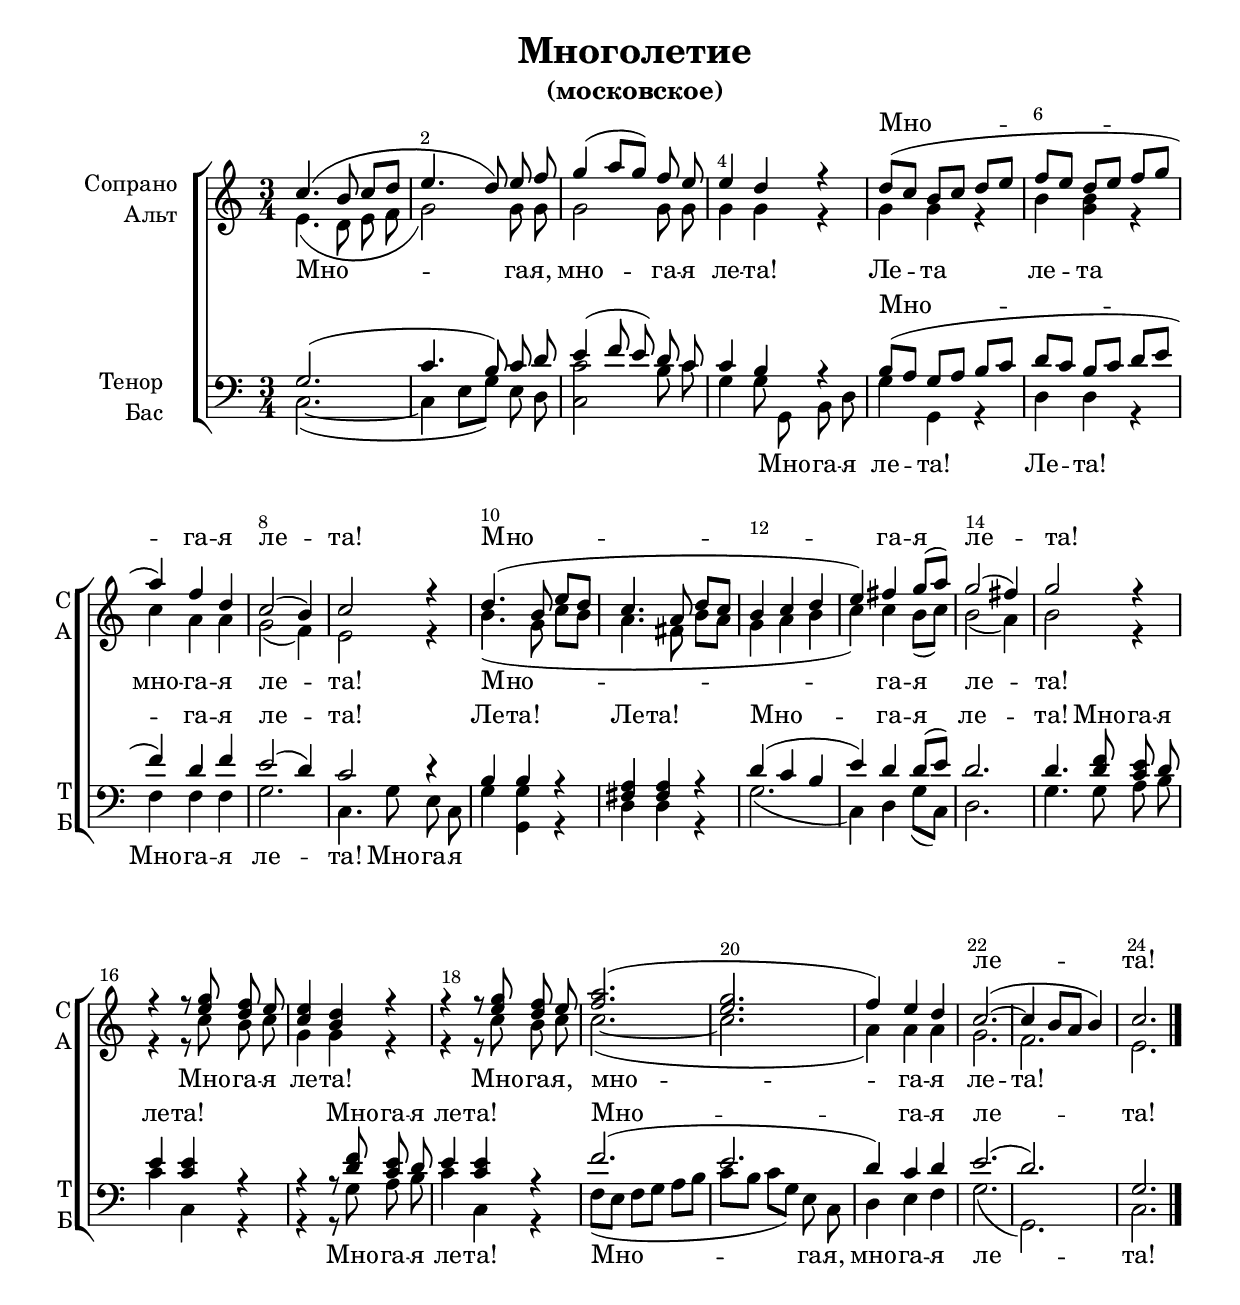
\version "2.22.0"

% закомментируйте строку ниже, чтобы получался pdf с навигацией
%#(ly:set-option 'point-and-click #f)
#(ly:set-option 'midi-extension "mid")
#(ly:set-option 'embed-source-code #t) % внедряем исходник как аттач к pdf
#(set-default-paper-size "a4")
%#(set-global-staff-size 18)

\header {
 title = "Многолетие"
  subtitle = "(московское)"
  % Удалить строку версии LilyPond 
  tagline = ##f
}


abr = { \break }
%abr = \tag #'BR { \break }
abr = {}

pbr = { \pageBreak }
%pbr = {}

breathes = { \once \override BreathingSign.text = \markup { \musicglyph #"scripts.tickmark" } \breathe }

bort = {  % Динамика: вместо f, p пишем по-русски гр., т. и т.д.
  \override DynamicText.stencil = #(lambda (grob)(
                                                   grob-interpret-markup grob (                         
                                                                                let (( dyntxt (ly:grob-property grob 'text ) )  )
                                                                                ( set! dyntxt (cond
                                                                                               (( equal? dyntxt "ff" ) "оч. гр." ) 
                                                                                               (( equal? dyntxt "f" ) "гр." )
                                                                                               (( equal? dyntxt "mf" ) "ум." )
                                                                                               (( equal? dyntxt "mp" ) "ум." )
                                                                                               (( equal? dyntxt "p" ) "т." )
                                                                                               )) #{ \markup \normal-text \italic $dyntxt #} )
                                                   )) }


melon = { \set melismaBusyProperties = #'() }
meloff = { \unset melismaBusyProperties }
solo = ^\markup\italic"Соло"
tutti =  ^\markup\italic"tutti"

co = \cadenzaOn
cof = \cadenzaOff
cb = { \cadenzaOff \bar "||" }
cbr = { \bar "" }
cbar = { \cadenzaOff \bar "|" \cadenzaOn }
stemOff = { \hide Staff.Stem }
nat = { \once \hide Accidental }
%stemOn = { \unHideNotes Staff.Stem }

% alternative breathe
breathes = { \once \override BreathingSign.text = \markup { \musicglyph #"scripts.tickmark" } \breathe }

% alternative partial - for repeats
partiall = { \set Timing.measurePosition = #(ly:make-moment -1/4) }

% compress multi-measure rests
multirests = { \override MultiMeasureRest.expand-limit = #1 \set Score.skipBars = ##t }

% mark with numbers in squares
squaremarks = {  \set Score.markFormatter = #format-mark-box-numbers }

% move dynamics a bit left (to be not up/under the note, but before)
placeDynamicsLeft = { \override DynamicText.X-offset = #-2.5 }

%make visible number of every 2-nd bar
secondbar = {
  \override Score.BarNumber.break-visibility = #end-of-line-invisible
  \override Score.BarNumber.X-offset = #1
  \override Score.BarNumber.self-alignment-X = #LEFT
  \set Score.barNumberVisibility = #(every-nth-bar-number-visible 2)
}

global = {
  \numericTimeSignature
  \secondbar
  \multirests
  \placeDynamicsLeft
  
  \key c \major
  \time 3/4
}

sopvoice = \relative c'' {
  \global
  \dynamicUp
  
  \autoBeamOff
  c4.( b8 c[ d] |
  e4. d8)]   e f |
  g4( a8[ g]) f e |
  e4 d r |
  d8[( c] b[ c] d[ e] | \abr
  
  f8[ e] d[ e] f[ g] |
  a4) f d |
  c2( b4) |
  c2 r4 |
  d4.( b8 e[ d] |
  c4. a8 d[ c] | \abr
  
  b4 c d |
  e) fis g8[( a]) |
  g2( fis4) |
  g2 r4 |
  r r8<e g> <d f> e |
  <c e>4 <b d> r | \abr
  
  r4 r8 <e g> <d f> e |
  <f a>2.( |
  <e g> |
  f4) e d |
  c2.~( |
  c4 b8[ a] b4) |
  c2. \bar "|."
  
  
}


altvoice = \relative c' {
  \global
  \dynamicUp
  \autoBeamOff
   e4.( d8 e f |
   g2) g8 g |
   g2 g8 g |
   g4 g r |
   g g r |
   
   b <b g> r |
   c a a |
   g2( f4) |
   e2 r4 |
   b'4.( g8 c[ b] |
   a4. fis8 b[ a] |
   
   g4 a b |
   c) c b8[( c]) |
   b2( a4) |
   b2 r4 |
   r r8 c b c |
   g4 g r |
   
   r4 r8 c b c |
   c2.~( |
   c |
   a4) a a |
   g2. |
   f |
   e
}


tenorvoice = \relative c' {
  \global
  \dynamicUp
  \autoBeamOff
  g2.( |
  c4. b8) c d |
  e4( f8 e) d c |
  c4 b r |
  b8([ a] g[ a] b[ c] |
  
  d[ c] b[ c] d[ e] |
  f4) d f |
  e2( d4) |
  c2 r4 |
  b b r |
  <a fis> q r |
  
  d( c b |
  e) d d8[( e]) |
  d2. |
  d4. <d f>8 <c e> d |
  e4 <e c> r |
  r r8 <d f> <c e> d |
  
  e4 <e c> r |
  f2.( |
  e |
  d4) c d |
  e2.( |
  d) |
  
  g,2.
  
}


bassvoice = \relative c {
  \global
  \dynamicUp
  \autoBeamOff
   c2.~( |
   c4 e8[ g]) e d |
   <c c'>2 b'8 c |
   g4 g8 g, b d |
   g4 g, r |
   
   d' d r |
   f f f |
   g2. |
   c,4. g'8 e c |
   g'4 <g g,> r |
   d d r |
   
   g2.( |
   c,4) d g8[( c,]) |
   d2. |
   g4. g8 a b |
   c4 c, r |
   r r8 g' a b |
   
   c4 c, r |
   \autoBeamOn f8([ e] f[ g] a[ b] |
   c[ b] c[ g]) \autoBeamOff  e c |
   d4 e f |
   g2.( |
   g,) |
   c2.
   
}

lyricssop = \lyricmode {
  _ _ _ _ _ _ _ _
  Мно -- га -- я ле --
  та! Мно -- 
  га -- я ле -- та! _ _ _
  _ _ _ _ _ _ _ _ ле -- та!
}

lyricsalt = \lyricmode {
  Мно -- га -- я, мно -- га -- я ле -- та!
  Ле -- та ле -- та мно -- га -- я ле --
  та! Мно --
  
  га -- я ле -- та! Мно -- га -- я 
  ле -- та! Мно -- га -- я, мно -- 
  га -- я ле -- та!
}

lyricstenor = \lyricmode {
  _ _ _ _ _ _ _ _
  Мно -- га -- я ле --
  та! Ле -- та! Ле -- та! Мно --
  
  га -- я ле -- та! Мно -- га -- я ле -- та!
  Мно -- га -- я ле -- та! Мно --
  га -- я ле -- та!
}

lyricsbass = \lyricmode {
  _ _ _ _ _ _ _ _ Мно -- га -- я
  ле -- та! Ле -- та! Мно -- га -- я ле --
  та! Мно -- га -- я _ _ _ _ _ _ _ _ _ _ _ _ _ _
  Мно -- га -- я ле -- та! Мно -- га -- я,
  мно -- га -- я ле -- та!
}


\bookpart {
  \paper {
    top-margin = 15
    left-margin = 15
    right-margin = 10
    bottom-margin = 70
    indent = 20
    ragged-last-bottom = ##f
    ragged-bottom = ##f
    %  system-separator-markup = \slashSeparator
    
  }
  \score {
    %  \transpose c bes {
    %  \removeWithTag #'BR
    \new ChoirStaff <<
      \new Staff = "upstaff" \with {
        instrumentName = \markup { \right-column { "Сопрано" "Альт"  } }
        shortInstrumentName = \markup { \right-column { "С" "А"  } }
        midiInstrument = "voice oohs"
        %        \RemoveEmptyStaves
      } <<
        \new Voice = "soprano" { \voiceOne \sopvoice }
        \new Voice  = "alto" { \voiceTwo \altvoice }
      >> 
      
             \new Lyrics \with {alignAboveContext = "upstaff"} \lyricsto "soprano" \lyricssop
     % \new Lyrics \lyricsto "soprano" { \lyricssop }
      \new Lyrics \lyricsto "alto" { \lyricsalt }

      
      \new Staff = "downstaff" \with {
        instrumentName = \markup { \right-column { "Тенор" "Бас" } }
        shortInstrumentName = \markup { \right-column { "Т" "Б" } }
        midiInstrument = "voice oohs"
      } <<
        \new Voice = "tenor" { \voiceOne \clef bass \tenorvoice }
        \new Voice = "bass" { \voiceTwo \bassvoice }
      >>
      
           \new Lyrics \with {alignAboveContext = "downstaff"} \lyricsto "tenor" \lyricstenor
      \new Lyrics \lyricsto "bass" { \lyricsbass }
      
    >>
    %  }  % transposeµ
    \layout {
      %    #(layout-set-staff-size 20)
      \context {
        \Score
      }
      \context {
        \Staff
        %        \RemoveEmptyStaves
        %        \RemoveAllEmptyStaves
      }
      %Metronome_mark_engraver
    }
    \midi {
      \tempo 4=90
    }
  }
}
